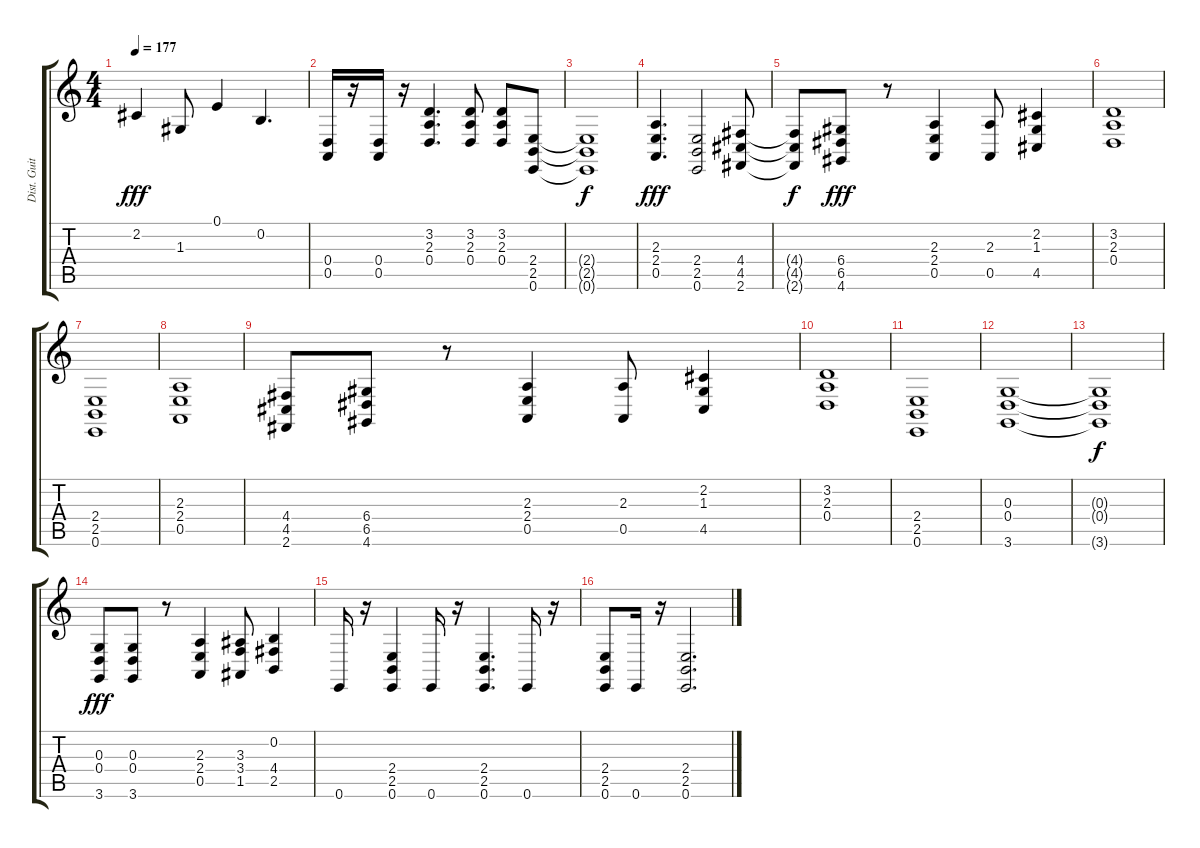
\track ("Dist. Guitar 4" "Dist. Guit") {instrument lead8bassandlead}
\staff {score tabs}
\tuning (E4 B3 G3 D3 A2 E2) {hide}
\ts (4 4)
\tempo 177
\clef g2
\ks c
2.2.4{dy fff} 1.3.8 0.1.4 0.2.4{d} |
(0.4 0.5).16 r.16 (0.4 0.5).16 r.16 (3.2 2.3 0.4).4{d} (3.2 2.3 0.4).8 (3.2 2.3 0.4).8 (2.4 2.5 0.6).8 |
(2.4{t} 2.5{t} 0.6{t}).1{dy f} |
(2.3 2.4 0.5).4{d dy fff} (2.4 2.5 0.6).2 (4.4 4.5 2.6).8 |
(4.4{t} 4.5{t} 2.6{t}).8{dy f} (6.4 6.5 4.6).8{dy fff} r.8 (2.3 2.4 0.5).4 (2.3 0.5).8 (2.2 1.3 4.5).4 |
(3.2 2.3 0.4).1 |
(2.4 2.5 0.6).1 |
(2.3 2.4 0.5).1 |
(4.4 4.5 2.6).8 (6.4 6.5 4.6).8 r.8 (2.3 2.4 0.5).4 (2.3 0.5).8 (2.2 1.3 4.5).4 |
(3.2 2.3 0.4).1 |
(2.4 2.5 0.6).1 |
(0.3 0.4 3.6).1 |
(0.3{t} 0.4{t} 3.6{t}).1{dy f} |
(0.3 0.4 3.6).8{dy fff} (0.3 0.4 3.6).8 r.8 (2.3 2.4 0.5).4 (3.3 3.4 1.5).8 (0.2 4.4 2.5).4 |
0.6.16 r.16 (2.4 2.5 0.6).4 0.6.16 r.16 (2.4 2.5 0.6).4{d} 0.6.16 r.16 |
(2.4 2.5 0.6).8 0.6.16 r.16 (2.4 2.5 0.6).2{d}
